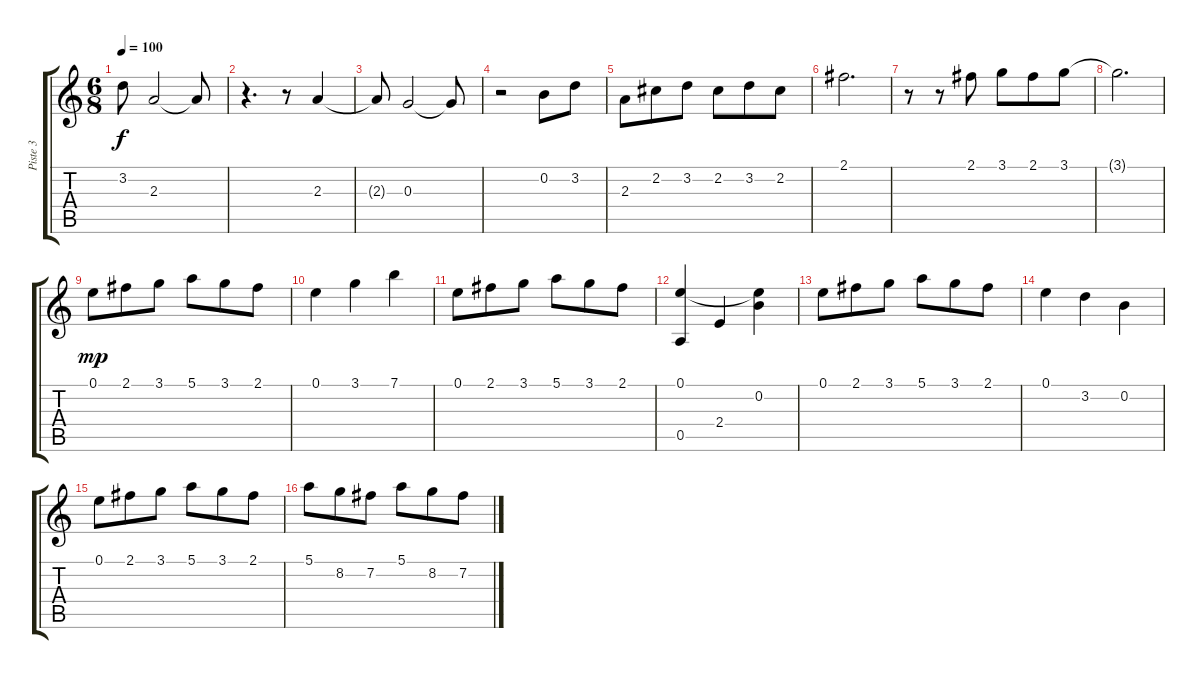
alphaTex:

\track ("Piste 3" "Piste 3") {instrument acousticguitarnylon}
\staff {score tabs}
\tuning (E4 B3 G3 D3 A2 E2) {hide}
\ts (6 8)
\tempo 100
\clef g2
\ks c
3.2{t}.8{dy f} 2.3.2 2.3{t}.8 |
r.4{d} r.8 2.3.4 |
2.3{t}.8 0.3.2 0.3{t}.8 |
r.2 0.2.8 3.2.8 |
2.3.8 2.2.8 3.2.8 2.2.8 3.2.8 2.2.8 |
2.1.2{d} |
r.8 r.8 2.1.8 3.1.8 2.1.8 3.1.8 |
3.1{t}.2{d} |
0.1.8{dy mp} 2.1.8 3.1.8 5.1.8 3.1.8 2.1.8 |
0.1.4 3.1.4 7.1.4 |
0.1.8 2.1.8 3.1.8 5.1.8 3.1.8 2.1.8 |
(0.1 0.5).4 2.4.4 (0.1{t} 0.2).4 |
0.1.8 2.1.8 3.1.8 5.1.8 3.1.8 2.1.8 |
0.1.4 3.2.4 0.2.4 |
0.1.8 2.1.8 3.1.8 5.1.8 3.1.8 2.1.8 |
5.1.8 8.2.8 7.2.8 5.1.8 8.2.8 7.2.8
